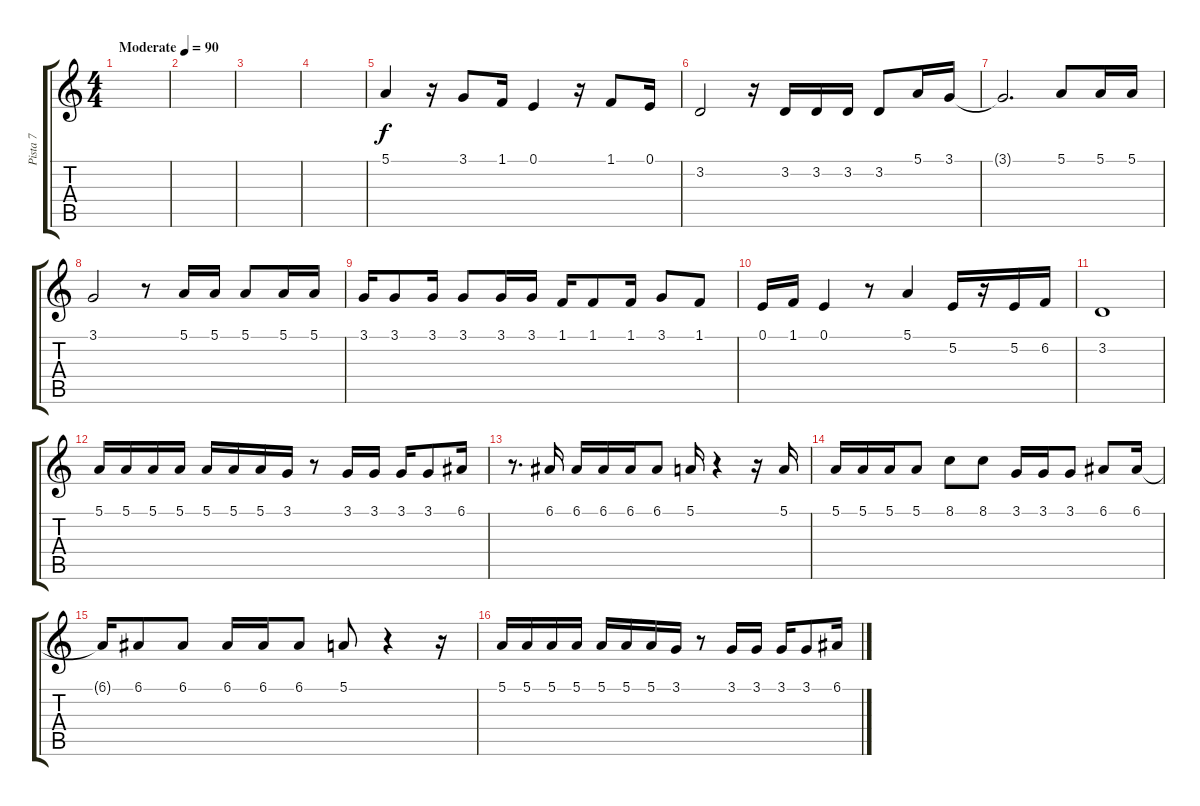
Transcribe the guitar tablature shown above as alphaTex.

\track ("Pista 7" "Pista 7") {instrument fx4atmosphere}
\staff {score tabs}
\tuning (E4 B3 G3 D3 A2 E2) {hide}
\ts (4 4)
\tempo (90 "Moderate")
\clef g2
\ks c
|
|
|
|
5.1.4 r.16 3.1.8 1.1.16 0.1.4 r.16 1.1.8 0.1.16 |
3.2.2 r.16 3.2.16 3.2.16 3.2.16 3.2.8 5.1.16 3.1.16 |
3.1{t}.2{d} 5.1.8 5.1.16 5.1.16 |
3.1.2 r.8 5.1.16 5.1.16 5.1.8 5.1.16 5.1.16 |
3.1.16 3.1.8 3.1.16 3.1.8 3.1.16 3.1.16 1.1.16 1.1.8 1.1.16 3.1.8 1.1.8 |
0.1.16 1.1.16 0.1.4 r.8 5.1.4 5.2.16 r.16 5.2.16 6.2.16 |
3.2.1 |
5.1.16 5.1.16 5.1.16 5.1.16 5.1.16 5.1.16 5.1.16 3.1.16 r.8 3.1.16 3.1.16 3.1.16 3.1.8 6.1.16 |
r.8{d} 6.1.16 6.1.16 6.1.16 6.1.16 6.1.8 5.1.16 r.4 r.16 5.1.16 |
5.1.16 5.1.16 5.1.16 5.1.8 8.1.8 8.1.8 3.1.16 3.1.16 3.1.8 6.1.8 6.1.16 |
6.1{t}.16 6.1.8 6.1.8 6.1.16 6.1.16 6.1.8 5.1.8 r.4 r.16 |
5.1.16 5.1.16 5.1.16 5.1.16 5.1.16 5.1.16 5.1.16 3.1.16 r.8 3.1.16 3.1.16 3.1.16 3.1.8 6.1.16
